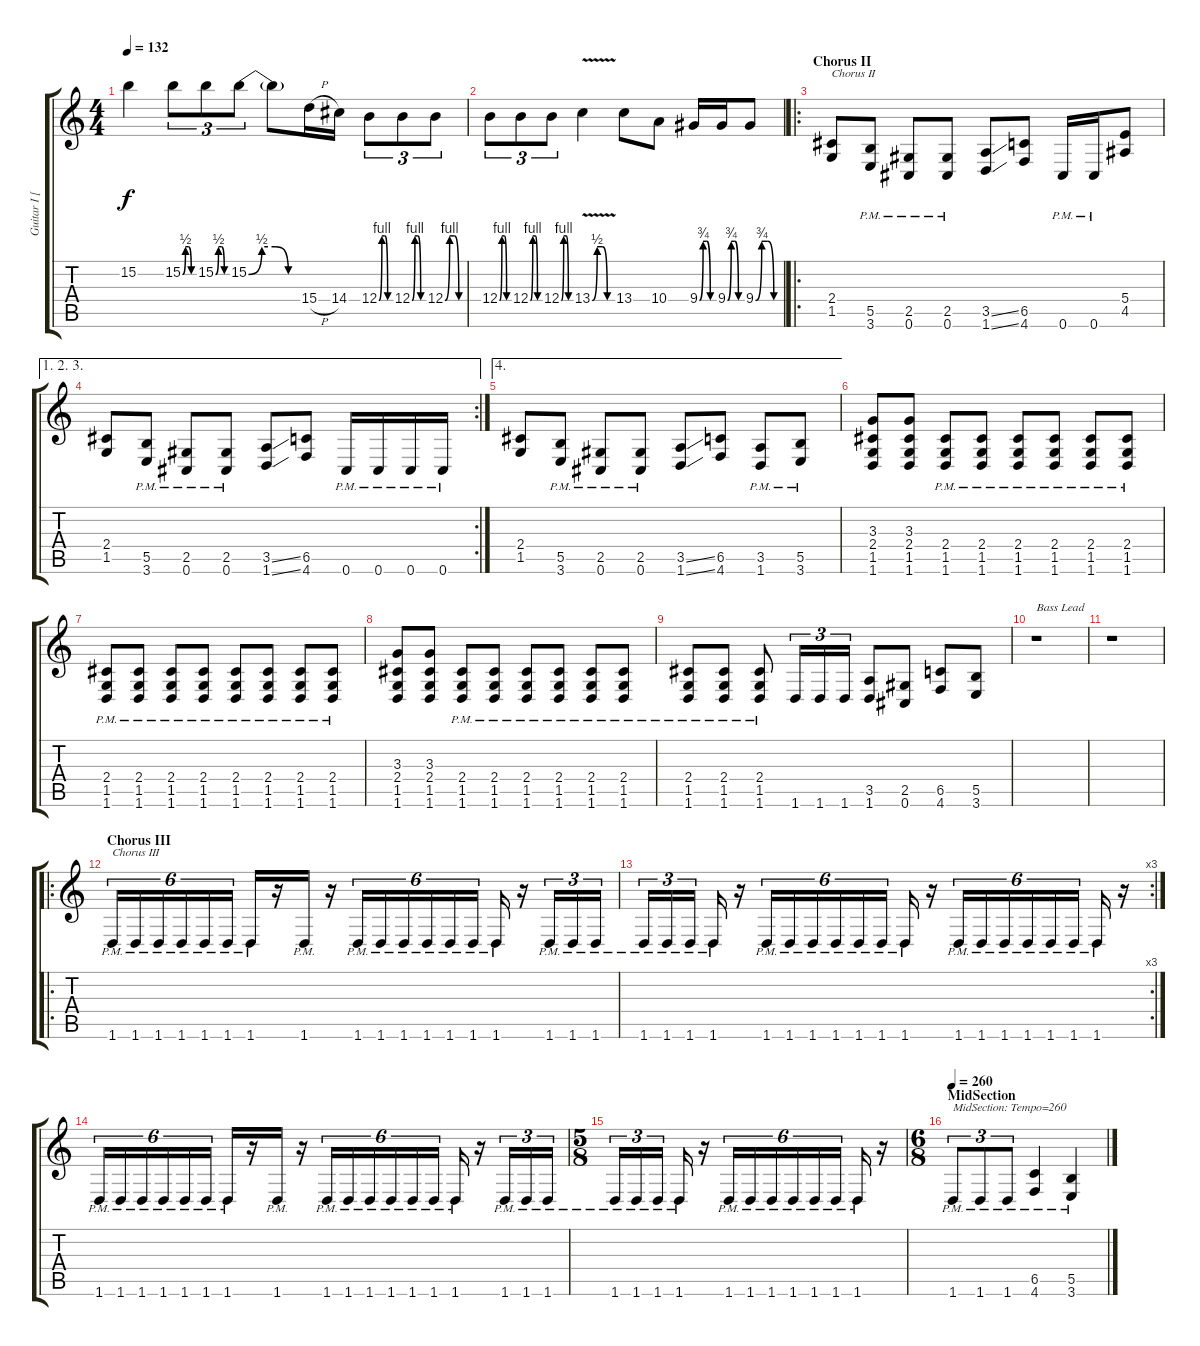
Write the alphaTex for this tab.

\track ("Guitar I [Vogg]" "Guitar I [") {instrument distortionguitar}
\staff {score tabs}
\tuning (Db4 Ab3 E3 B2 Gb2 Db2) {hide}
\ts (4 4)
\tempo 132
\clef g2
\ks c
15.2.4{dy f} 15.2{be (custom 0 0 15 2 30 2 45 0 60 0)}.8{tu (3 2)} 15.2{be (custom 0 0 15 2 30 2 45 0 60 0)}.8{tu (3 2)} 15.2{be (custom 0 0 15 2 30 2 45 0 60 0)}.8{tu (3 2)} 15.2{t}.8 15.4{h}.16 14.4.16 12.4{be (custom 0 0 15 4 30 4 45 0 60 0)}.8{tu (3 2)} 12.4{be (custom 0 0 15 4 30 4 45 0 60 0)}.8{tu (3 2)} 12.4{be (custom 0 0 15 4 30 4 45 0 60 0)}.8{tu (3 2)} |
12.4{be (custom 0 0 15 4 30 4 45 0 60 0)}.8{tu (3 2)} 12.4{be (custom 0 0 15 4 30 4 45 0 60 0)}.8{tu (3 2)} 12.4{be (custom 0 0 15 4 30 4 45 0 60 0)}.8{tu (3 2)} 13.4{be (custom 0 0 15 2 30 2 45 0 60 0) v}.4 13.4.8 10.4.8 9.4{be (custom 0 0 15 3 30 3 45 0 60 0)}.16 9.4{be (custom 0 0 15 3 30 3 45 0 60 0)}.16 9.4{be (custom 0 0 15 3 30 3 45 0 60 0)}.8 |
\ro
\section ("" "Chorus II")
(2.4 1.5).8{txt "Chorus II"} (5.5{pm} 3.6{pm}).8 (2.5{pm} 0.6{pm}).8 (2.5{pm} 0.6{pm}).8 (3.5{ss} 1.6{ss}).8 (6.5 4.6).8 0.6{pm}.16 0.6{pm}.16 (5.4 4.5).8 |
\ae (1 2 3)
\rc 2
(2.4 1.5).8 (5.5{pm} 3.6{pm}).8 (2.5{pm} 0.6{pm}).8 (2.5{pm} 0.6{pm}).8 (3.5{ss} 1.6{ss}).8 (6.5 4.6).8 0.6{pm}.16 0.6{pm}.16 0.6{pm}.16 0.6{pm}.16 |
\ae 4
(2.4 1.5).8 (5.5{pm} 3.6{pm}).8 (2.5{pm} 0.6{pm}).8 (2.5{pm} 0.6{pm}).8 (3.5{ss} 1.6{ss}).8 (6.5 4.6).8 (3.5{pm} 1.6{pm}).8 (5.5{pm} 3.6{pm}).8 |
(3.3 2.4 1.5 1.6).8 (3.3 2.4 1.5 1.6).8 (2.4{pm} 1.5{pm} 1.6{pm}).8 (2.4{pm} 1.5{pm} 1.6{pm}).8 (2.4{pm} 1.5{pm} 1.6{pm}).8 (2.4{pm} 1.5{pm} 1.6{pm}).8 (2.4{pm} 1.5{pm} 1.6{pm}).8 (2.4{pm} 1.5{pm} 1.6{pm}).8 |
(2.4{pm} 1.5{pm} 1.6{pm}).8 (2.4{pm} 1.5{pm} 1.6{pm}).8 (2.4{pm} 1.5{pm} 1.6{pm}).8 (2.4{pm} 1.5{pm} 1.6{pm}).8 (2.4{pm} 1.5{pm} 1.6{pm}).8 (2.4{pm} 1.5{pm} 1.6{pm}).8 (2.4{pm} 1.5{pm} 1.6{pm}).8 (2.4{pm} 1.5{pm} 1.6{pm}).8 |
(3.3 2.4 1.5 1.6).8 (3.3 2.4 1.5 1.6).8 (2.4{pm} 1.5{pm} 1.6{pm}).8 (2.4{pm} 1.5{pm} 1.6{pm}).8 (2.4{pm} 1.5{pm} 1.6{pm}).8 (2.4{pm} 1.5{pm} 1.6{pm}).8 (2.4{pm} 1.5{pm} 1.6{pm}).8 (2.4{pm} 1.5{pm} 1.6{pm}).8 |
(2.4{pm} 1.5{pm} 1.6{pm}).8 (2.4{pm} 1.5{pm} 1.6{pm}).8 (2.4{pm} 1.5{pm} 1.6{pm}).8 1.6.16{tu (3 2)} 1.6.16{tu (3 2)} 1.6.16{tu (3 2)} (3.5 1.6).8 (2.5 0.6).8 (6.5 4.6).8 (5.5 3.6).8 |
r.1{txt "Bass Lead"} |
r.1 |
\ro
\section ("" "Chorus III")
1.6{pm}.16{tu (6 4) txt "Chorus III"} 1.6{pm}.16{tu (6 4)} 1.6{pm}.16{tu (6 4)} 1.6{pm}.16{tu (6 4)} 1.6{pm}.16{tu (6 4)} 1.6{pm}.16{tu (6 4)} 1.6{pm}.16 r.16 1.6{pm}.16 r.16 1.6{pm}.16{tu (6 4)} 1.6{pm}.16{tu (6 4)} 1.6{pm}.16{tu (6 4)} 1.6{pm}.16{tu (6 4)} 1.6{pm}.16{tu (6 4)} 1.6{pm}.16{tu (6 4)} 1.6{pm}.16 r.16 1.6{pm}.16{tu (3 2)} 1.6{pm}.16{tu (3 2)} 1.6{pm}.16{tu (3 2)} |
\rc 3
1.6{pm}.16{tu (3 2)} 1.6{pm}.16{tu (3 2)} 1.6{pm}.16{tu (3 2)} 1.6{pm}.16 r.16 1.6{pm}.16{tu (6 4)} 1.6{pm}.16{tu (6 4)} 1.6{pm}.16{tu (6 4)} 1.6{pm}.16{tu (6 4)} 1.6{pm}.16{tu (6 4)} 1.6{pm}.16{tu (6 4)} 1.6{pm}.16 r.16 1.6{pm}.16{tu (6 4)} 1.6{pm}.16{tu (6 4)} 1.6{pm}.16{tu (6 4)} 1.6{pm}.16{tu (6 4)} 1.6{pm}.16{tu (6 4)} 1.6{pm}.16{tu (6 4)} 1.6{pm}.16 r.16 |
1.6{pm}.16{tu (6 4)} 1.6{pm}.16{tu (6 4)} 1.6{pm}.16{tu (6 4)} 1.6{pm}.16{tu (6 4)} 1.6{pm}.16{tu (6 4)} 1.6{pm}.16{tu (6 4)} 1.6{pm}.16 r.16 1.6{pm}.16 r.16 1.6{pm}.16{tu (6 4)} 1.6{pm}.16{tu (6 4)} 1.6{pm}.16{tu (6 4)} 1.6{pm}.16{tu (6 4)} 1.6{pm}.16{tu (6 4)} 1.6{pm}.16{tu (6 4)} 1.6{pm}.16 r.16 1.6{pm}.16{tu (3 2)} 1.6{pm}.16{tu (3 2)} 1.6{pm}.16{tu (3 2)} |
\ts (5 8)
1.6{pm}.16{tu (3 2)} 1.6{pm}.16{tu (3 2)} 1.6{pm}.16{tu (3 2)} 1.6{pm}.16 r.16 1.6{pm}.16{tu (6 4)} 1.6{pm}.16{tu (6 4)} 1.6{pm}.16{tu (6 4)} 1.6{pm}.16{tu (6 4)} 1.6{pm}.16{tu (6 4)} 1.6{pm}.16{tu (6 4)} 1.6{pm}.16 r.16 |
\ts (6 8)
\section ("" "MidSection")
\tempo 260
1.6{pm}.8{tu (3 2) txt "MidSection: Tempo=260"} 1.6{pm}.8{tu (3 2)} 1.6{pm}.8{tu (3 2)} (6.5{pm} 4.6{pm}).4 (5.5{pm} 3.6{pm}).4
